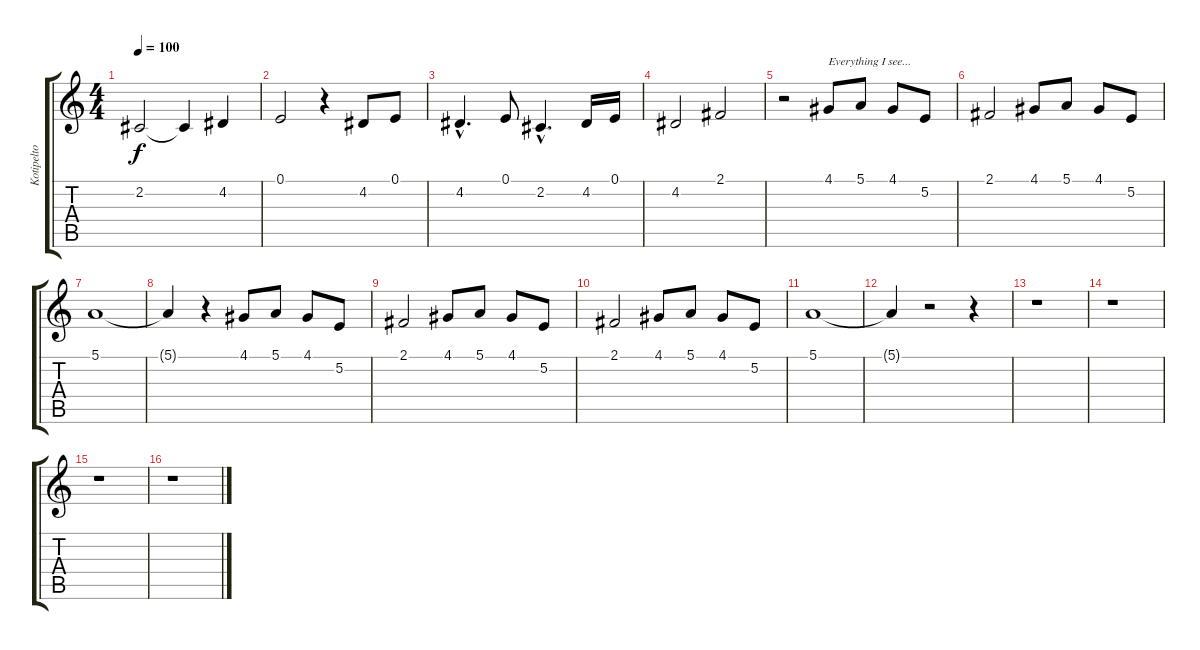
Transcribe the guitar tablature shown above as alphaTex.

\track ("Kotipelto" "Kotipelto") {instrument altosax}
\staff {score tabs}
\tuning (E4 B3 G3 D3 A2 E2) {hide}
\ts (4 4)
\tempo 100
\clef g2
\ks c
2.2.2{dy f} 2.2{t}.4 4.2.4 |
0.1.2 r.4 4.2.8 0.1.8 |
4.2{hac}.4{d} 0.1.8 2.2{hac}.4{d} 4.2.16 0.1.16 |
4.2.2 2.1.2 |
r.2 4.1.8{txt "Everything I see..."} 5.1.8 4.1.8 5.2.8 |
2.1.2 4.1.8 5.1.8 4.1.8 5.2.8 |
5.1.1 |
5.1{t}.4 r.4 4.1.8 5.1.8 4.1.8 5.2.8 |
2.1.2 4.1.8 5.1.8 4.1.8 5.2.8 |
2.1.2 4.1.8 5.1.8 4.1.8 5.2.8 |
5.1.1 |
5.1{t}.4 r.2 r.4 |
r.1 |
r.1 |
r.1 |
r.1
